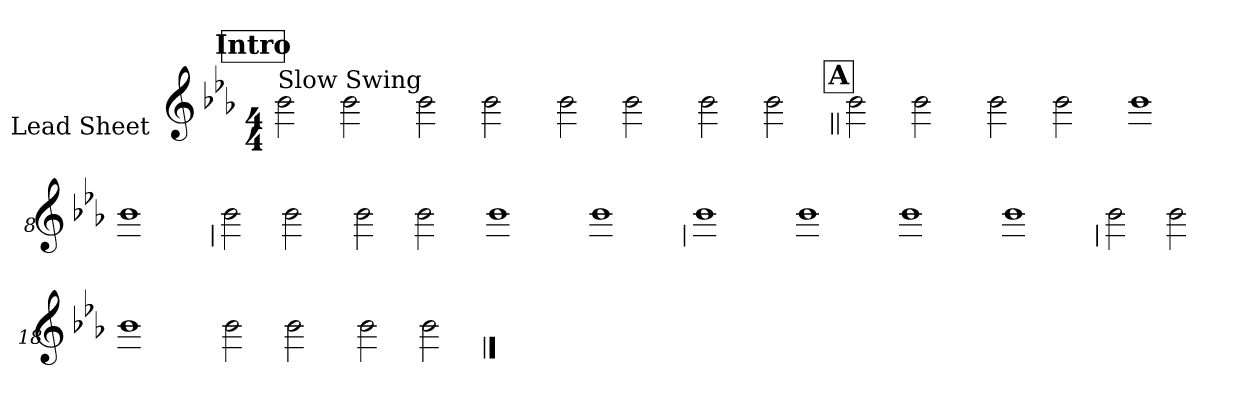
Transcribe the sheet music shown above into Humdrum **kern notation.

**kern
*part1
*staff1
*I"Lead Sheet
*stria0
*clefG2
*k[b-e-a-]
*c:
*M4/4
!!LO:REH:place=s1:a:t=Intro
=1||
!LO:TX:a:t=Slow Swing
2b-
2b-
=2-
2b-
2b-
=3-
2b-
2b-
=4-
2b-
2b-
!!LO:LB:g=z
!!LO:REH:place=s1:a:t=A
=5||
2b-
2b-
=6-
2b-
2b-
=7-
1b-
=8-
1b-
!!LO:LB:g=z
=9
2b-
2b-
=10-
2b-
2b-
=11-
1b-
=12-
1b-
!!LO:LB:g=z
=13
1b-
=14-
1b-
=15-
1b-
=16-
1b-
!!LO:LB:g=z
=17
2b-
2b-
=18-
1b-
=19-
2b-
2b-
=20-
2b-
2b-
==
*-
